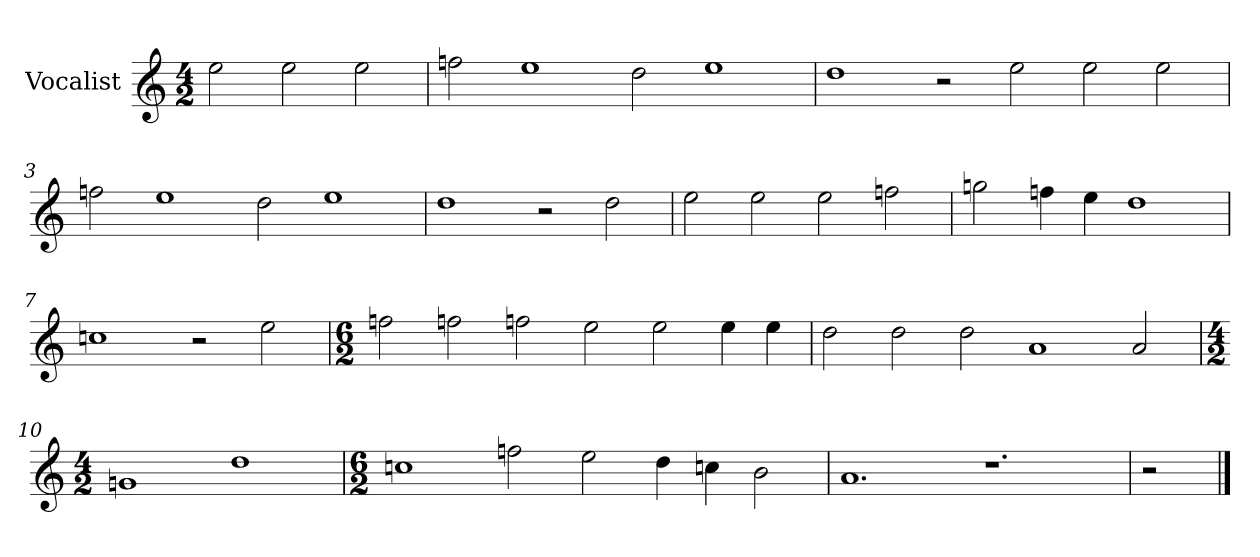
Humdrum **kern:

**kern
*part1
*staff1
*I"Vocalist
*k[]
*a:
*M4/2
=
2ee
2ee
2ee
=1
2ffn
1ee
2dd
1ee
=2
1dd
2r
2ee
2ee
2ee
=3
2ffn
1ee
2dd
1ee
=4
1dd
2r
2dd
=5
2ee
2ee
2ee
2ffn
=6
2ggn
4ffn
4ee
1dd
=7
1ccn
2r
2ee
=8
*M6/2
2ffn
2ffn
2ffn
2ee
2ee
4ee
4ee
=9
2dd
2dd
2dd
1a
2a
=10
*M4/2
1gn
1dd
=11
*M6/2
1ccn
2ffn
2ee
4dd
4ccn
2b
=12
1.a
1.r
=13
2r
==
*-
